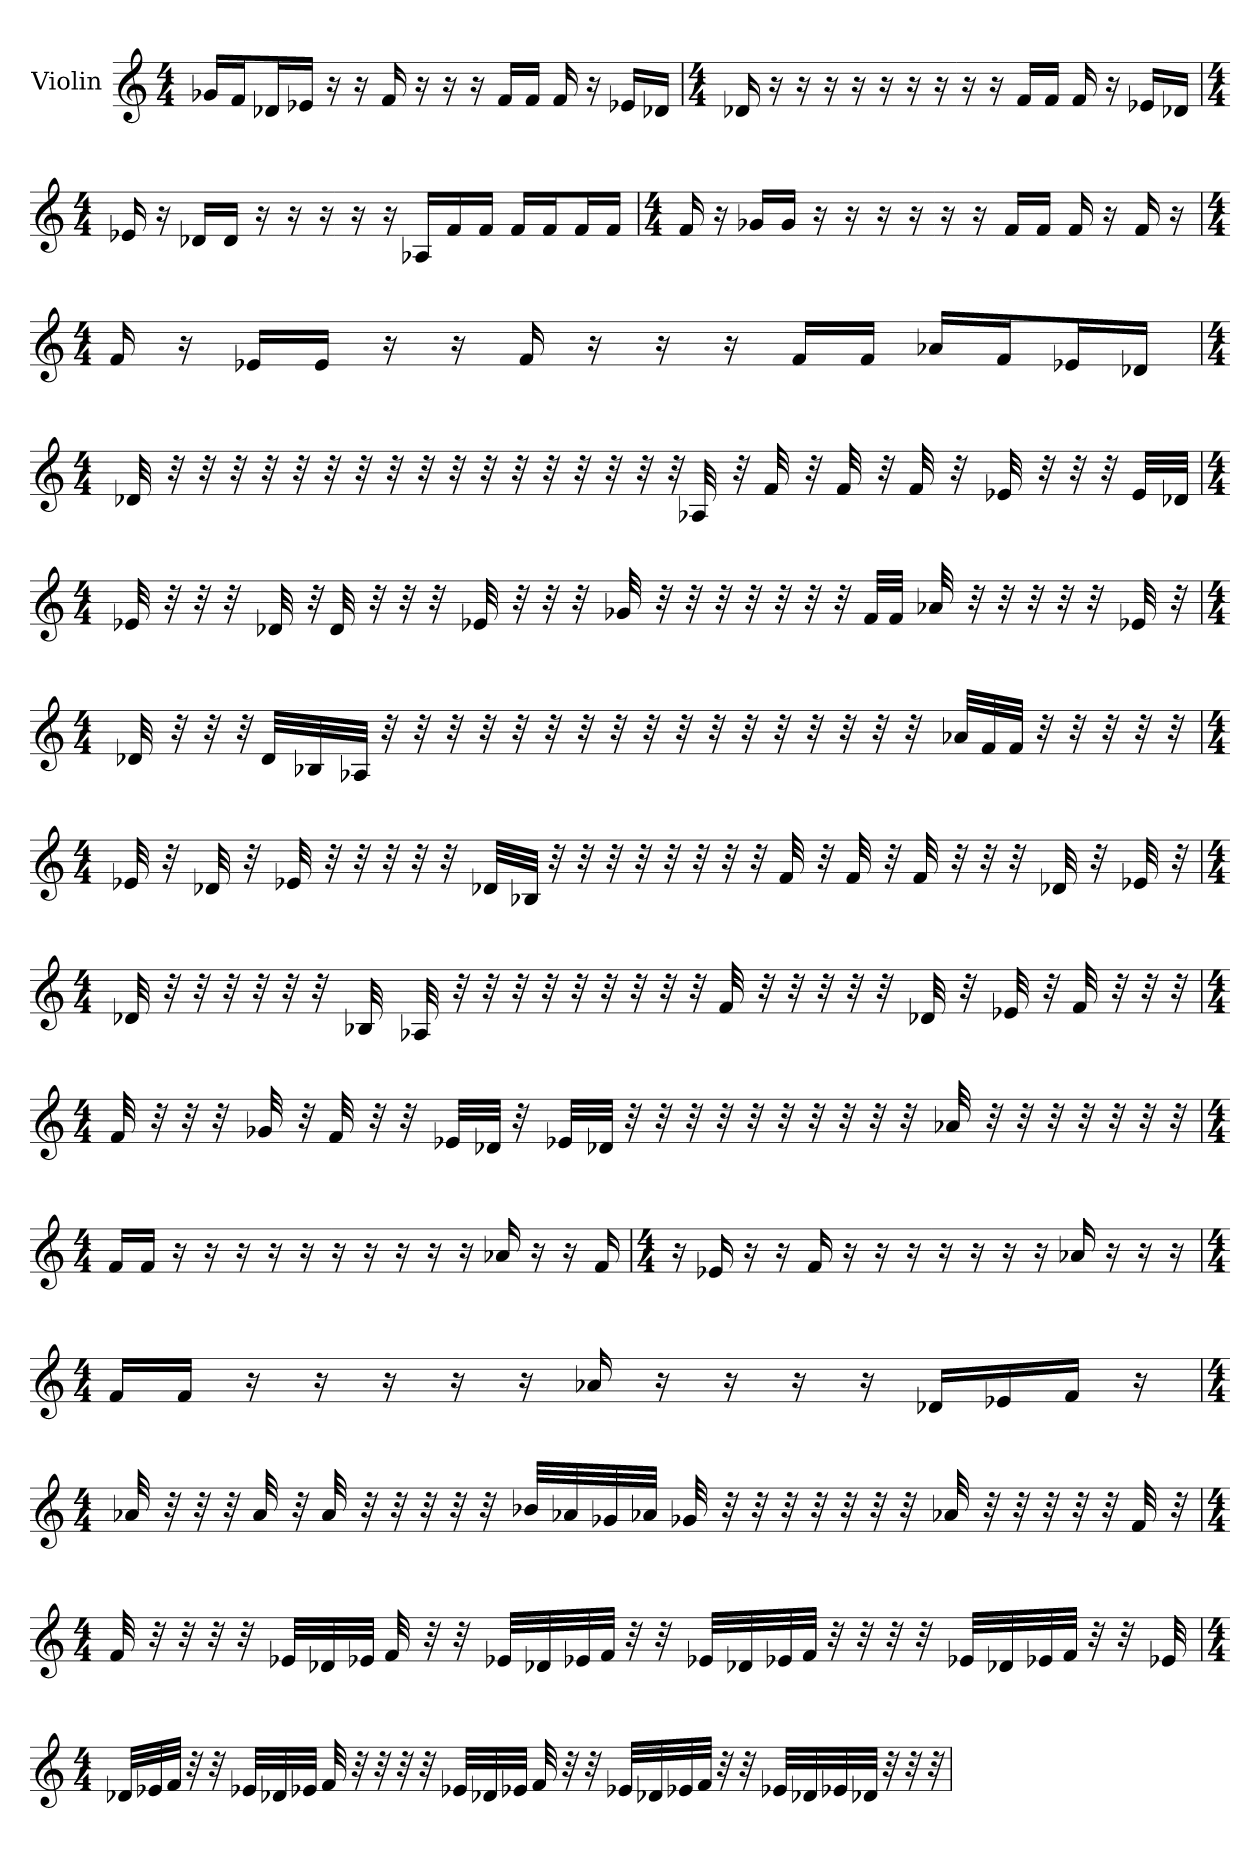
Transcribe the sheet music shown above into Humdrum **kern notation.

**kern
*part1
*staff1
*I"Violin
*I'Vln
*M4/4
=
16g-XLL
16fJ
16d-XL
16e-XJJ
16r
16r
16f
16r
16r
16r
16fLL
16fJJ
16f
16r
16e-XLL
16d-XJJ
=
*M4/4
16d-X
16r
16r
16r
16r
16r
16r
16r
16r
16r
16fLL
16fJJ
16f
16r
16e-XLL
16d-XJJ
=
*M4/4
16e-X
16r
16d-XLL
16d-JJ
16r
16r
16r
16r
16r
16A-XLL
16f
16fJJ
16fLL
16fJ
16fL
16fJJ
=
*M4/4
16f
16r
16g-XLL
16g-JJ
16r
16r
16r
16r
16r
16r
16fLL
16fJJ
16f
16r
16f
16r
=
*M4/4
16f
16r
16e-XLL
16e-JJ
16r
16r
16f
16r
16r
16r
16fLL
16fJJ
16a-XLL
16fJ
16e-XL
16d-XJJ
=
*M4/4
32d-X
32r
32r
32r
32r
32r
32r
32r
32r
32r
32r
32r
32r
32r
32r
32r
32r
32r
32A-X
32r
32f
32r
32f
32r
32f
32r
32e-X
32r
32r
32r
32e-LLL
32d-XJJJ
=
*M4/4
32e-X
32r
32r
32r
32d-X
32r
32d-
32r
32r
32r
32e-X
32r
32r
32r
32g-X
32r
32r
32r
32r
32r
32r
32r
32fLLL
32fJJJ
32a-X
32r
32r
32r
32r
32r
32e-X
32r
=
*M4/4
32d-X
32r
32r
32r
32d-LLL
32B-X
32A-XJJJ
32r
32r
32r
32r
32r
32r
32r
32r
32r
32r
32r
32r
32r
32r
32r
32r
32r
32a-XLLL
32f
32fJJJ
32r
32r
32r
32r
32r
=
*M4/4
32e-X
32r
32d-X
32r
32e-X
32r
32r
32r
32r
32r
32d-XLLL
32B-XJJJ
32r
32r
32r
32r
32r
32r
32r
32r
32f
32r
32f
32r
32f
32r
32r
32r
32d-X
32r
32e-X
32r
=
*M4/4
32d-X
32r
32r
32r
32r
32r
32r
32B-X
32A-X
32r
32r
32r
32r
32r
32r
32r
32r
32r
32f
32r
32r
32r
32r
32r
32d-X
32r
32e-X
32r
32f
32r
32r
32r
=
*M4/4
32f
32r
32r
32r
32g-X
32r
32f
32r
32r
32e-XLLL
32d-XJJJ
32r
32e-XLLL
32d-XJJJ
32r
32r
32r
32r
32r
32r
32r
32r
32r
32r
32a-X
32r
32r
32r
32r
32r
32r
32r
=
*M4/4
16fLL
16fJJ
16r
16r
16r
16r
16r
16r
16r
16r
16r
16r
16a-X
16r
16r
16f
=
*M4/4
16r
16e-X
16r
16r
16f
16r
16r
16r
16r
16r
16r
16r
16a-X
16r
16r
16r
=
*M4/4
16fLL
16fJJ
16r
16r
16r
16r
16r
16a-X
16r
16r
16r
16r
16d-XLL
16e-X
16fJJ
16r
=
*M4/4
32a-X
32r
32r
32r
32a-
32r
32a-
32r
32r
32r
32r
32r
32b-XLLL
32a-X
32g-X
32a-XJJJ
32g-X
32r
32r
32r
32r
32r
32r
32r
32a-X
32r
32r
32r
32r
32r
32f
32r
=
*M4/4
32f
32r
32r
32r
32r
32e-XLLL
32d-X
32e-XJJJ
32f
32r
32r
32e-XLLL
32d-X
32e-X
32fJJJ
32r
32r
32e-XLLL
32d-X
32e-X
32fJJJ
32r
32r
32r
32r
32e-XLLL
32d-X
32e-X
32fJJJ
32r
32r
32e-X
=
*M4/4
32d-XLLL
32e-X
32fJJJ
32r
32r
32e-XLLL
32d-X
32e-XJJJ
32f
32r
32r
32r
32r
32e-XLLL
32d-X
32e-XJJJ
32f
32r
32r
32e-XLLL
32d-X
32e-X
32fJJJ
32r
32r
32e-XLLL
32d-X
32e-X
32d-XJJJ
32r
32r
32r
=
*-
